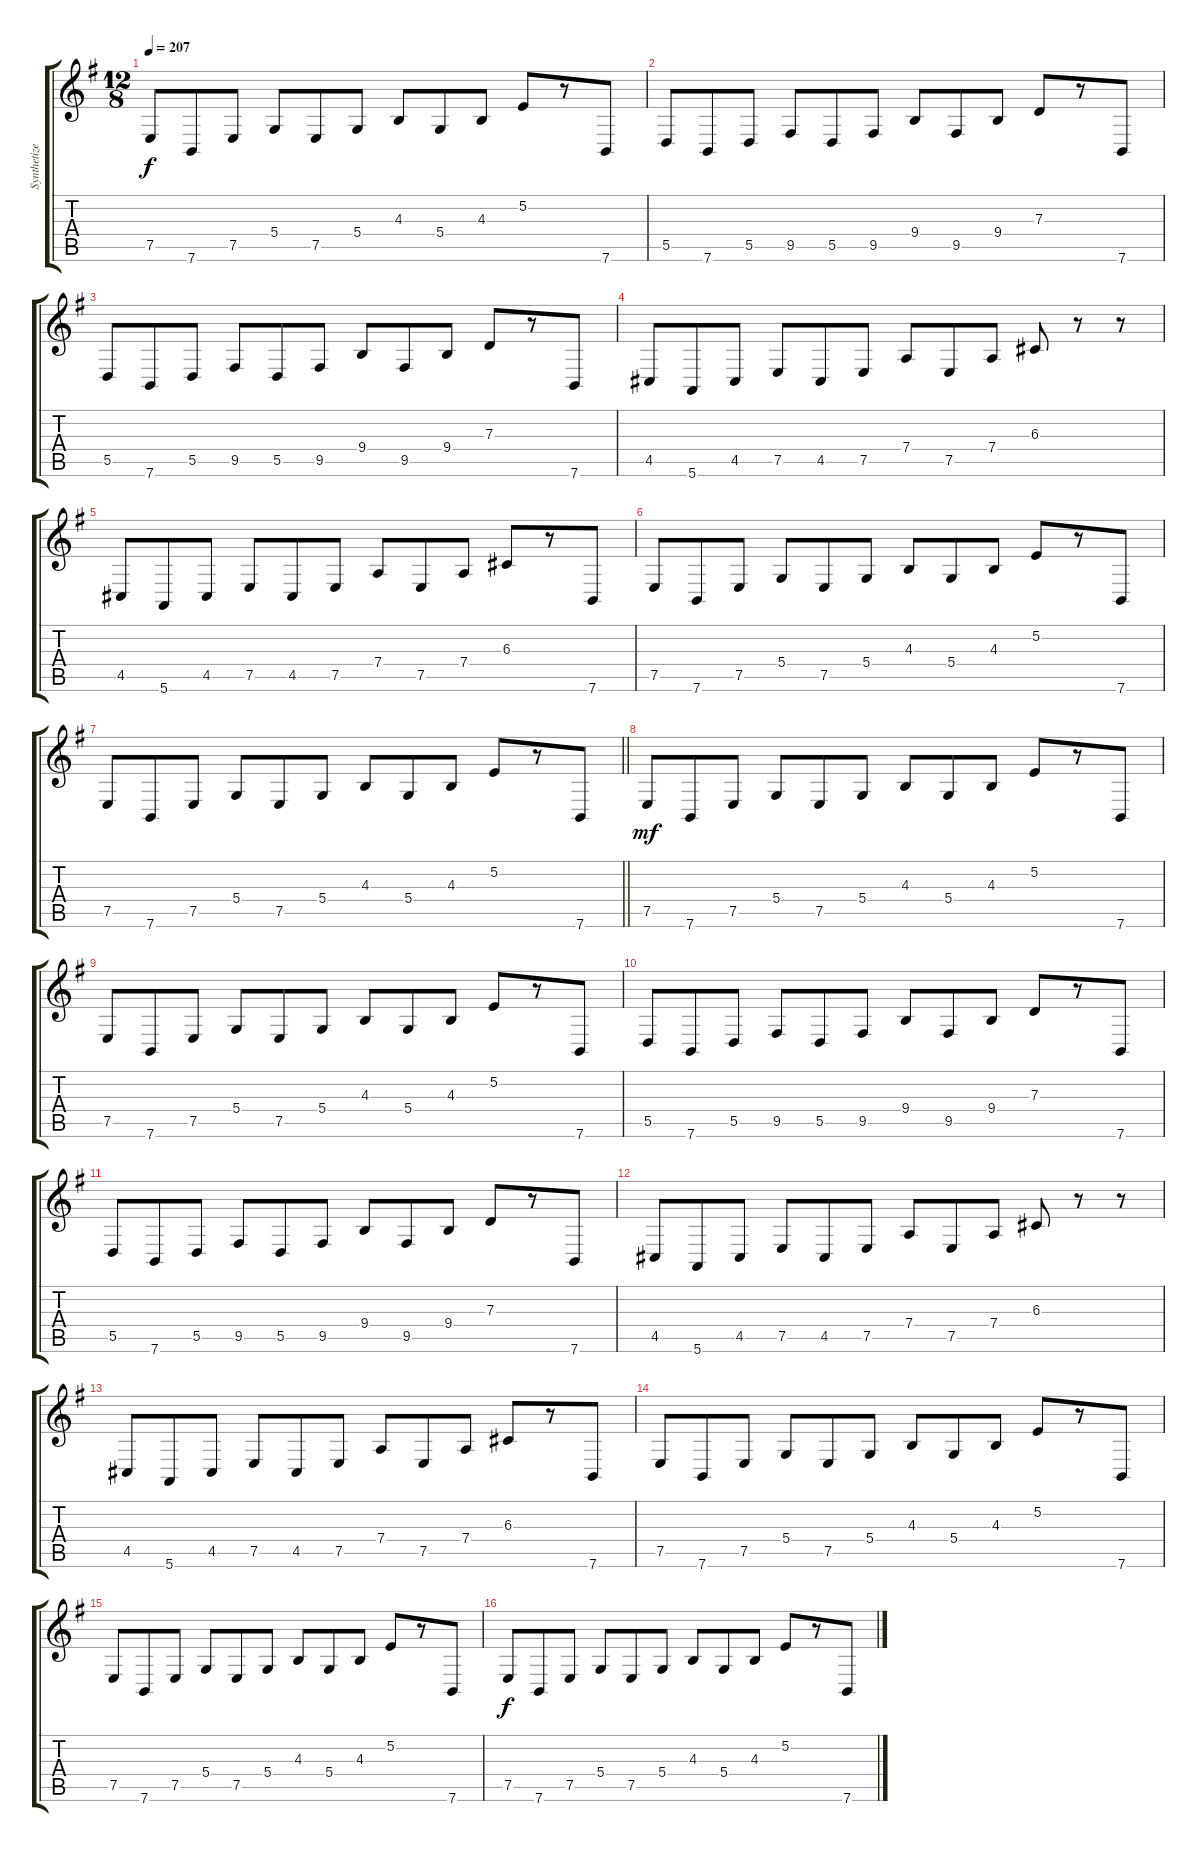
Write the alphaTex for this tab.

\track ("Synthetizer 1" "Synthetize") {instrument lead2sawtooth}
\staff {score tabs}
\tuning (E4 B3 G3 D3 A2 E2) {hide}
\ts (12 8)
\tempo 207
\clef g2
\ks g
7.5.8{dy f} 7.6.8 7.5.8 5.4.8 7.5.8 5.4.8 4.3.8 5.4.8 4.3.8 5.2.8 r.8 7.6.8 |
5.5.8 7.6.8 5.5.8 9.5.8 5.5.8 9.5.8 9.4.8 9.5.8 9.4.8 7.3.8 r.8 7.6.8 |
5.5.8 7.6.8 5.5.8 9.5.8 5.5.8 9.5.8 9.4.8 9.5.8 9.4.8 7.3.8 r.8 7.6.8 |
4.5.8 5.6.8 4.5.8 7.5.8 4.5.8 7.5.8 7.4.8 7.5.8 7.4.8 6.3.8 r.8 r.8 |
4.5.8 5.6.8 4.5.8 7.5.8 4.5.8 7.5.8 7.4.8 7.5.8 7.4.8 6.3.8 r.8 7.6.8 |
7.5.8 7.6.8 7.5.8 5.4.8 7.5.8 5.4.8 4.3.8 5.4.8 4.3.8 5.2.8 r.8 7.6.8 |
\barLineRight lightlight
7.5.8 7.6.8 7.5.8 5.4.8 7.5.8 5.4.8 4.3.8 5.4.8 4.3.8 5.2.8 r.8 7.6.8 |
\section ("" "")
7.5.8{dy mf} 7.6.8 7.5.8 5.4.8 7.5.8 5.4.8 4.3.8 5.4.8 4.3.8 5.2.8 r.8 7.6.8 |
7.5.8 7.6.8 7.5.8 5.4.8 7.5.8 5.4.8 4.3.8 5.4.8 4.3.8 5.2.8 r.8 7.6.8 |
5.5.8 7.6.8 5.5.8 9.5.8 5.5.8 9.5.8 9.4.8 9.5.8 9.4.8 7.3.8 r.8 7.6.8 |
5.5.8 7.6.8 5.5.8 9.5.8 5.5.8 9.5.8 9.4.8 9.5.8 9.4.8 7.3.8 r.8 7.6.8 |
4.5.8 5.6.8 4.5.8 7.5.8 4.5.8 7.5.8 7.4.8 7.5.8 7.4.8 6.3.8 r.8 r.8 |
4.5.8 5.6.8 4.5.8 7.5.8 4.5.8 7.5.8 7.4.8 7.5.8 7.4.8 6.3.8 r.8 7.6.8 |
7.5.8 7.6.8 7.5.8 5.4.8 7.5.8 5.4.8 4.3.8 5.4.8 4.3.8 5.2.8 r.8 7.6.8 |
7.5.8 7.6.8 7.5.8 5.4.8 7.5.8 5.4.8 4.3.8 5.4.8 4.3.8 5.2.8 r.8 7.6.8 |
7.5.8{dy f} 7.6.8 7.5.8 5.4.8 7.5.8 5.4.8 4.3.8 5.4.8 4.3.8 5.2.8 r.8 7.6.8
